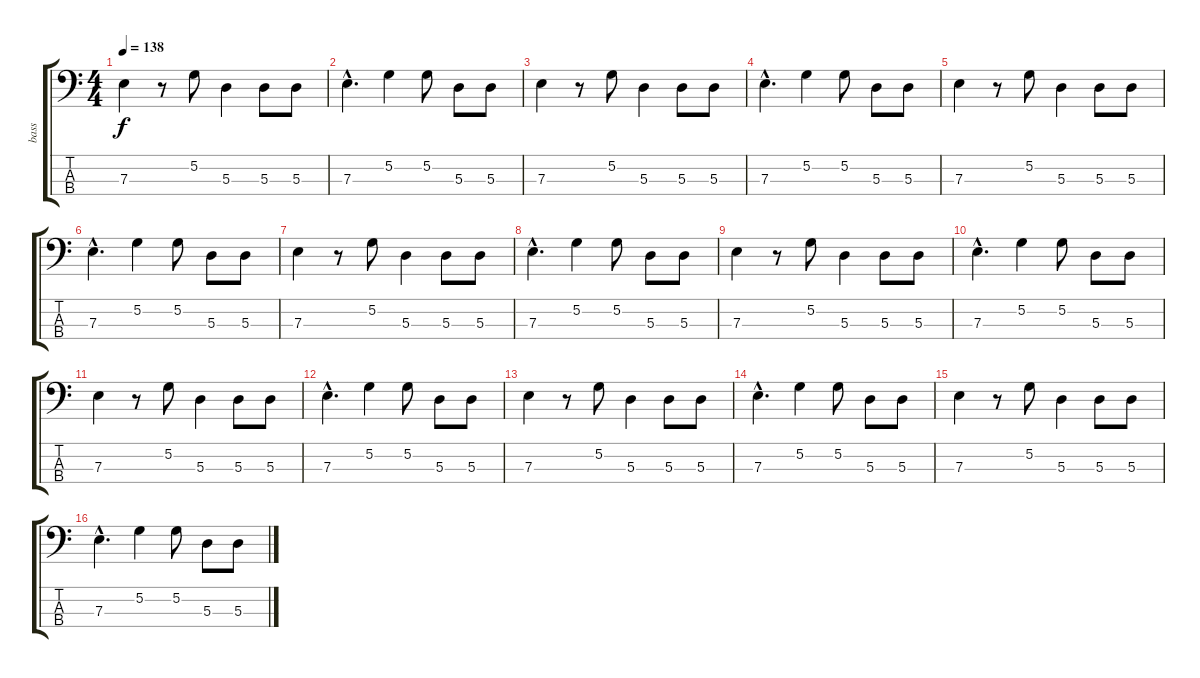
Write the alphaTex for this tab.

\track ("bass" "bass") {instrument electricbassfinger}
\staff {score tabs}
\tuning (G2 D2 A1 E1) {hide}
\ts (4 4)
\tempo 138
\clef f4
\ks c
7.3.4{dy f} r.8 5.2.8 5.3.4 5.3.8 5.3.8 |
7.3{hac}.4{d} 5.2.4 5.2.8 5.3.8 5.3.8 |
7.3.4 r.8 5.2.8 5.3.4 5.3.8 5.3.8 |
7.3{hac}.4{d} 5.2.4 5.2.8 5.3.8 5.3.8 |
7.3.4 r.8 5.2.8 5.3.4 5.3.8 5.3.8 |
7.3{hac}.4{d} 5.2.4 5.2.8 5.3.8 5.3.8 |
7.3.4 r.8 5.2.8 5.3.4 5.3.8 5.3.8 |
7.3{hac}.4{d} 5.2.4 5.2.8 5.3.8 5.3.8 |
7.3.4 r.8 5.2.8 5.3.4 5.3.8 5.3.8 |
7.3{hac}.4{d} 5.2.4 5.2.8 5.3.8 5.3.8 |
7.3.4 r.8 5.2.8 5.3.4 5.3.8 5.3.8 |
7.3{hac}.4{d} 5.2.4 5.2.8 5.3.8 5.3.8 |
7.3.4 r.8 5.2.8 5.3.4 5.3.8 5.3.8 |
7.3{hac}.4{d} 5.2.4 5.2.8 5.3.8 5.3.8 |
7.3.4 r.8 5.2.8 5.3.4 5.3.8 5.3.8 |
7.3{hac}.4{d} 5.2.4 5.2.8 5.3.8 5.3.8
